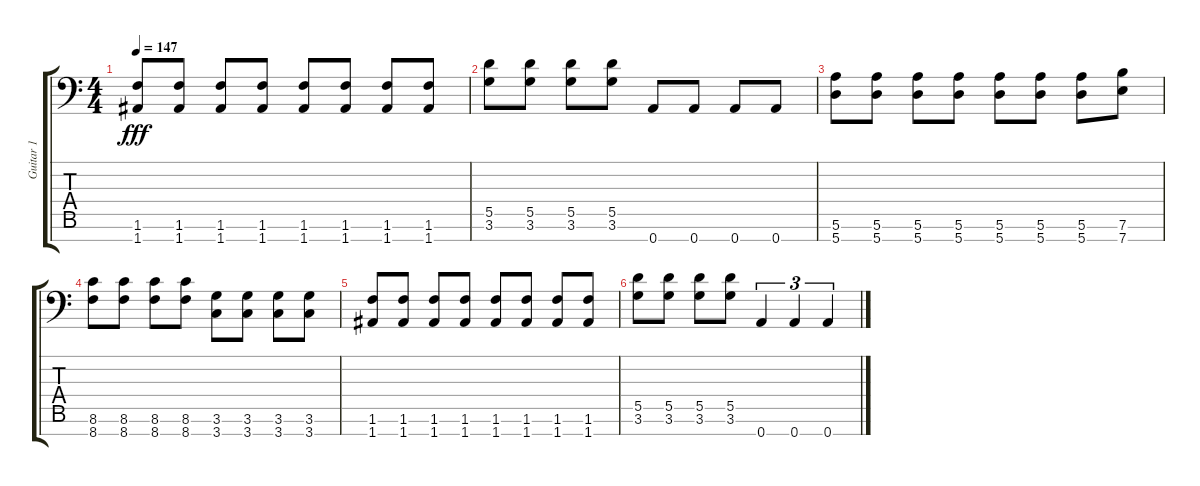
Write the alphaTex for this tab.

\track ("Guitar 1" "Guitar 1") {instrument overdrivenguitar}
\staff {score tabs}
\tuning (E4 B3 G3 D3 A2 E2 A1) {hide}
\ts (4 4)
\tempo 147
\clef f4
\ks c
(1.6 1.7).8{dy fff} (1.6 1.7).8 (1.6 1.7).8 (1.6 1.7).8 (1.6 1.7).8 (1.6 1.7).8 (1.6 1.7).8 (1.6 1.7).8 |
(5.5 3.6).8 (5.5 3.6).8 (5.5 3.6).8 (5.5 3.6).8 0.7.8 0.7.8 0.7.8 0.7.8 |
(5.6 5.7).8 (5.6 5.7).8 (5.6 5.7).8 (5.6 5.7).8 (5.6 5.7).8 (5.6 5.7).8 (5.6 5.7).8 (7.6 7.7).8 |
(8.6 8.7).8 (8.6 8.7).8 (8.6 8.7).8 (8.6 8.7).8 (3.6 3.7).8 (3.6 3.7).8 (3.6 3.7).8 (3.6 3.7).8 |
(1.6 1.7).8 (1.6 1.7).8 (1.6 1.7).8 (1.6 1.7).8 (1.6 1.7).8 (1.6 1.7).8 (1.6 1.7).8 (1.6 1.7).8 |
(5.5 3.6).8 (5.5 3.6).8 (5.5 3.6).8 (5.5 3.6).8 0.7.4{tu (3 2)} 0.7.4{tu (3 2)} 0.7.4{tu (3 2)}
